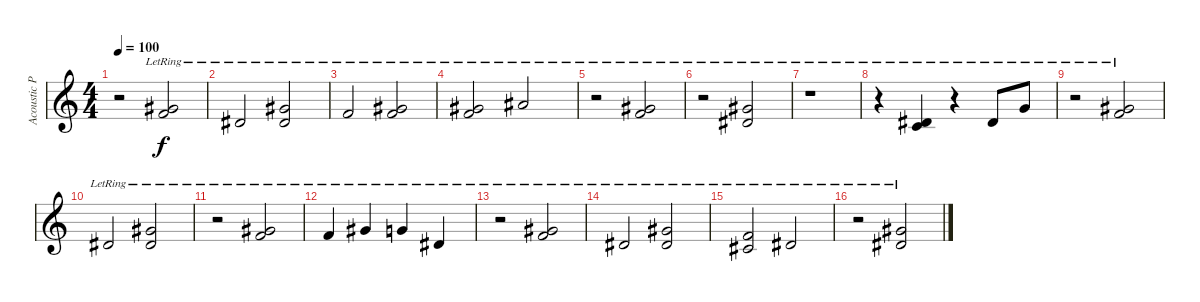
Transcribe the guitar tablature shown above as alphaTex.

\track ("Acoustic Piano (Staff 1)" "Acoustic P") {instrument acousticgrandpiano}
\staff {score}
\tuning (E4 B3 G3 D3 A2 E2 B1) {hide}
\ts (4 4)
\tempo 100
\clef g2
\ks c
r.2{dy f} (4.1{lr} 6.2{lr}).2 |
4.2{lr}.2 (4.1{lr} 4.2{lr}).2 |
1.1{lr}.2 (4.1{lr} 6.2{lr}).2 |
(4.1{lr} 6.2{lr}).2 6.1{lr}.2 |
r.2 (4.1{lr} 6.2{lr}).2 |
r.2 (4.1{lr} 4.2{lr}).2 |
r.1 |
r.4 (4.2{lr} 5.3{lr}).4 r.4 4.2{lr}.8 3.1{lr}.8 |
r.2 (4.1{lr} 6.2{lr}).2 |
4.2{lr}.2 (4.1{lr} 4.2{lr}).2 |
r.2 (4.1{lr} 6.2{lr}).2 |
1.1{lr}.4 4.1{lr}.4 3.1{lr}.4 4.2{lr}.4 |
r.2 (4.1{lr} 6.2{lr}).2 |
4.2{lr}.2 (4.1{lr} 4.2{lr}).2 |
(1.1{lr} 2.2{lr}).2 4.2{lr}.2 |
r.2 (4.1{lr} 4.2{lr}).2
